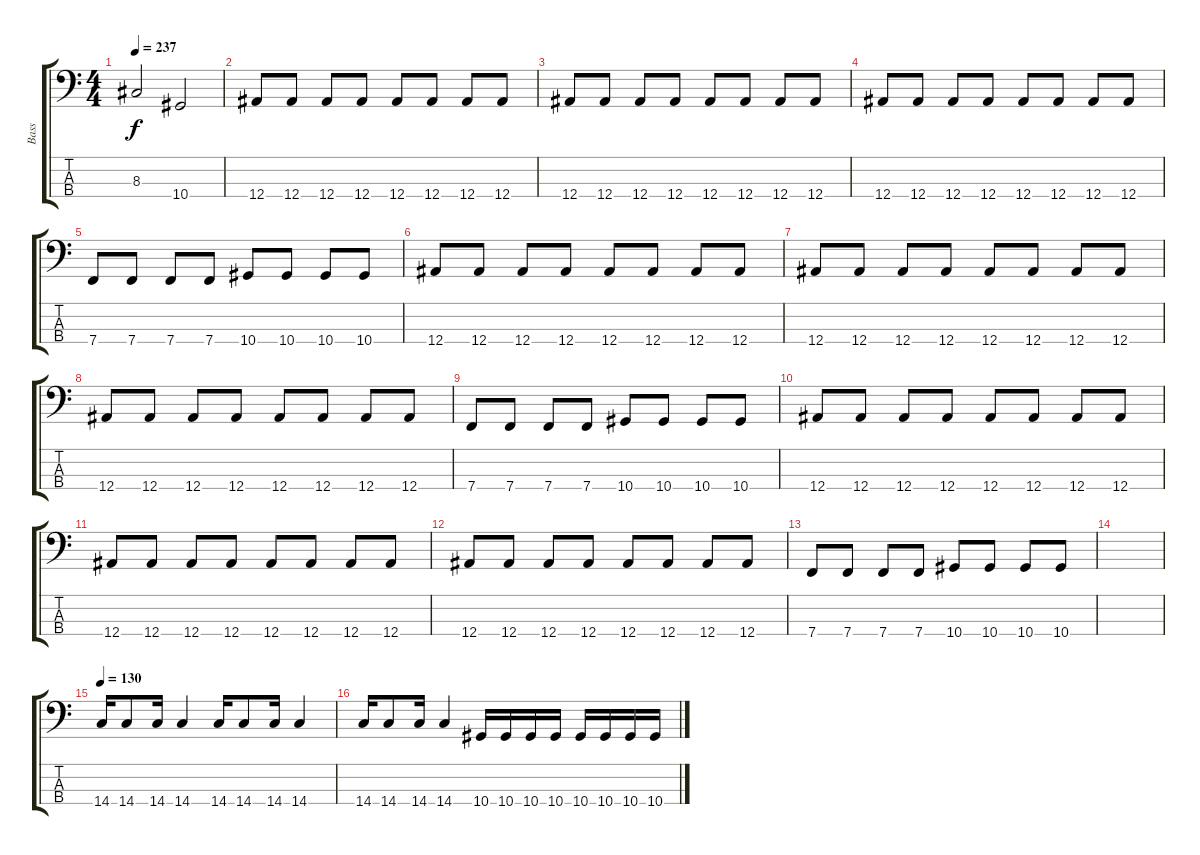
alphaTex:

\track ("Bass" "Bass") {instrument electricbassfinger}
\staff {score tabs}
\tuning (Eb2 Bb1 F1 Bb0) {hide}
\ts (4 4)
\tempo 237
\clef f4
\ks c
8.3.2{dy f} 10.4.2 |
12.4.8 12.4.8 12.4.8 12.4.8 12.4.8 12.4.8 12.4.8 12.4.8 |
12.4.8 12.4.8 12.4.8 12.4.8 12.4.8 12.4.8 12.4.8 12.4.8 |
12.4.8 12.4.8 12.4.8 12.4.8 12.4.8 12.4.8 12.4.8 12.4.8 |
7.4.8 7.4.8 7.4.8 7.4.8 10.4.8 10.4.8 10.4.8 10.4.8 |
12.4.8 12.4.8 12.4.8 12.4.8 12.4.8 12.4.8 12.4.8 12.4.8 |
12.4.8 12.4.8 12.4.8 12.4.8 12.4.8 12.4.8 12.4.8 12.4.8 |
12.4.8 12.4.8 12.4.8 12.4.8 12.4.8 12.4.8 12.4.8 12.4.8 |
7.4.8 7.4.8 7.4.8 7.4.8 10.4.8 10.4.8 10.4.8 10.4.8 |
12.4.8 12.4.8 12.4.8 12.4.8 12.4.8 12.4.8 12.4.8 12.4.8 |
12.4.8 12.4.8 12.4.8 12.4.8 12.4.8 12.4.8 12.4.8 12.4.8 |
12.4.8 12.4.8 12.4.8 12.4.8 12.4.8 12.4.8 12.4.8 12.4.8 |
7.4.8 7.4.8 7.4.8 7.4.8 10.4.8 10.4.8 10.4.8 10.4.8 |
|
\tempo 130
14.4.16 14.4.8 14.4.16 14.4.4 14.4.16 14.4.8 14.4.16 14.4.4 |
14.4.16 14.4.8 14.4.16 14.4.4 10.4.16 10.4.16 10.4.16 10.4.16 10.4.16 10.4.16 10.4.16 10.4.16
